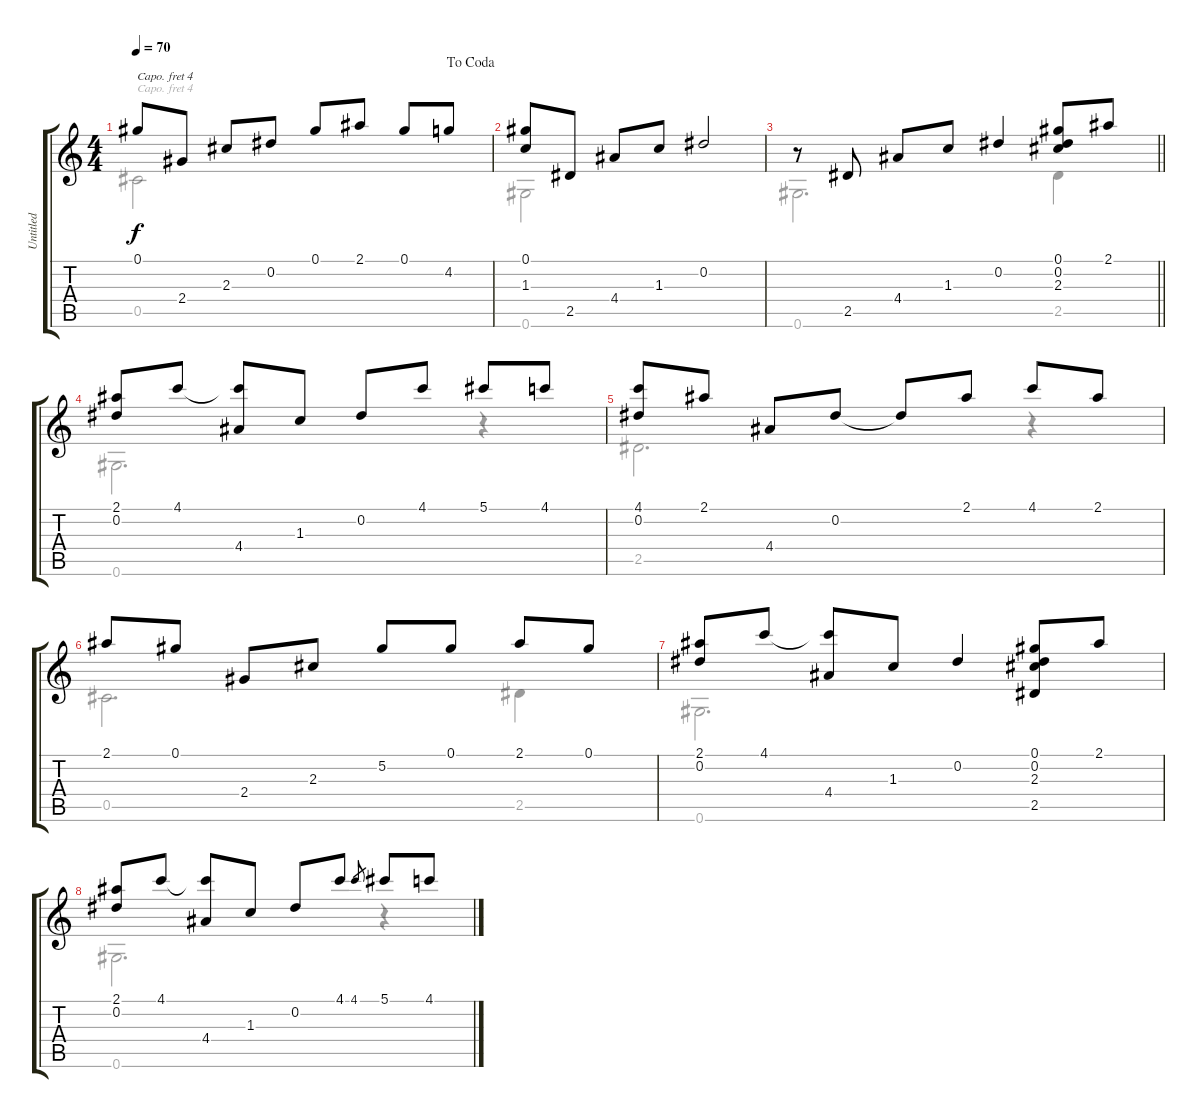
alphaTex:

\track ("Untitled" "Untitled") {instrument electricguitarjazz}
\staff {score tabs}
\capo 4
\tuning (E4 B3 G3 D3 A2 E2) {hide}
\voice
\ts (4 4)
\jump dacoda
\tempo 70
\clef g2
\ks c
0.1.8{dy f} 2.4.8 2.3.8 0.2.8 0.1.8 2.1.8 0.1.8 4.2.8 |
(0.1 1.3).8 2.5.8 4.4.8 1.3.8 0.2.2 |
\barLineRight lightlight
r.8 2.5.8 4.4.8 1.3.8 0.2.4 (0.1 0.2 2.3).8 2.1.8 |
\section ("" " ")
(2.1 0.2).8 4.1.8 (4.1{t} 4.4).8 1.3.8 0.2.8 4.1.8 5.1.8 4.1.8 |
(4.1 0.2).8 2.1.8 4.4.8 0.2.8 0.2{t}.8 2.1.8 4.1.8 2.1.8 |
2.1.8 0.1.8 2.4.8 2.3.8 5.2.8 0.1.8 2.1.8 0.1.8 |
(2.1 0.2).8 4.1.8 (4.1{t} 4.4).8 1.3.8 0.2.4 (0.1 0.2 2.3 2.5).8 2.1.8 |
(2.1 0.2).8 4.1.8 (4.1{t} 4.4).8 1.3.8 0.2.8 4.1.8 4.1.8{gr} 5.1.8 4.1.8
\voice
\clef g2
\ottava regular
\simile none
\ks c
0.5.2{dy f} |
0.6.2 |
\barLineRight lightlight
0.6.2{d} 2.5.4 |
0.6.2{d} r.4 |
2.5.2{d} r.4 |
0.5.2{d} 2.5.4 |
0.6.2{d} |
0.6.2{d} r.4
